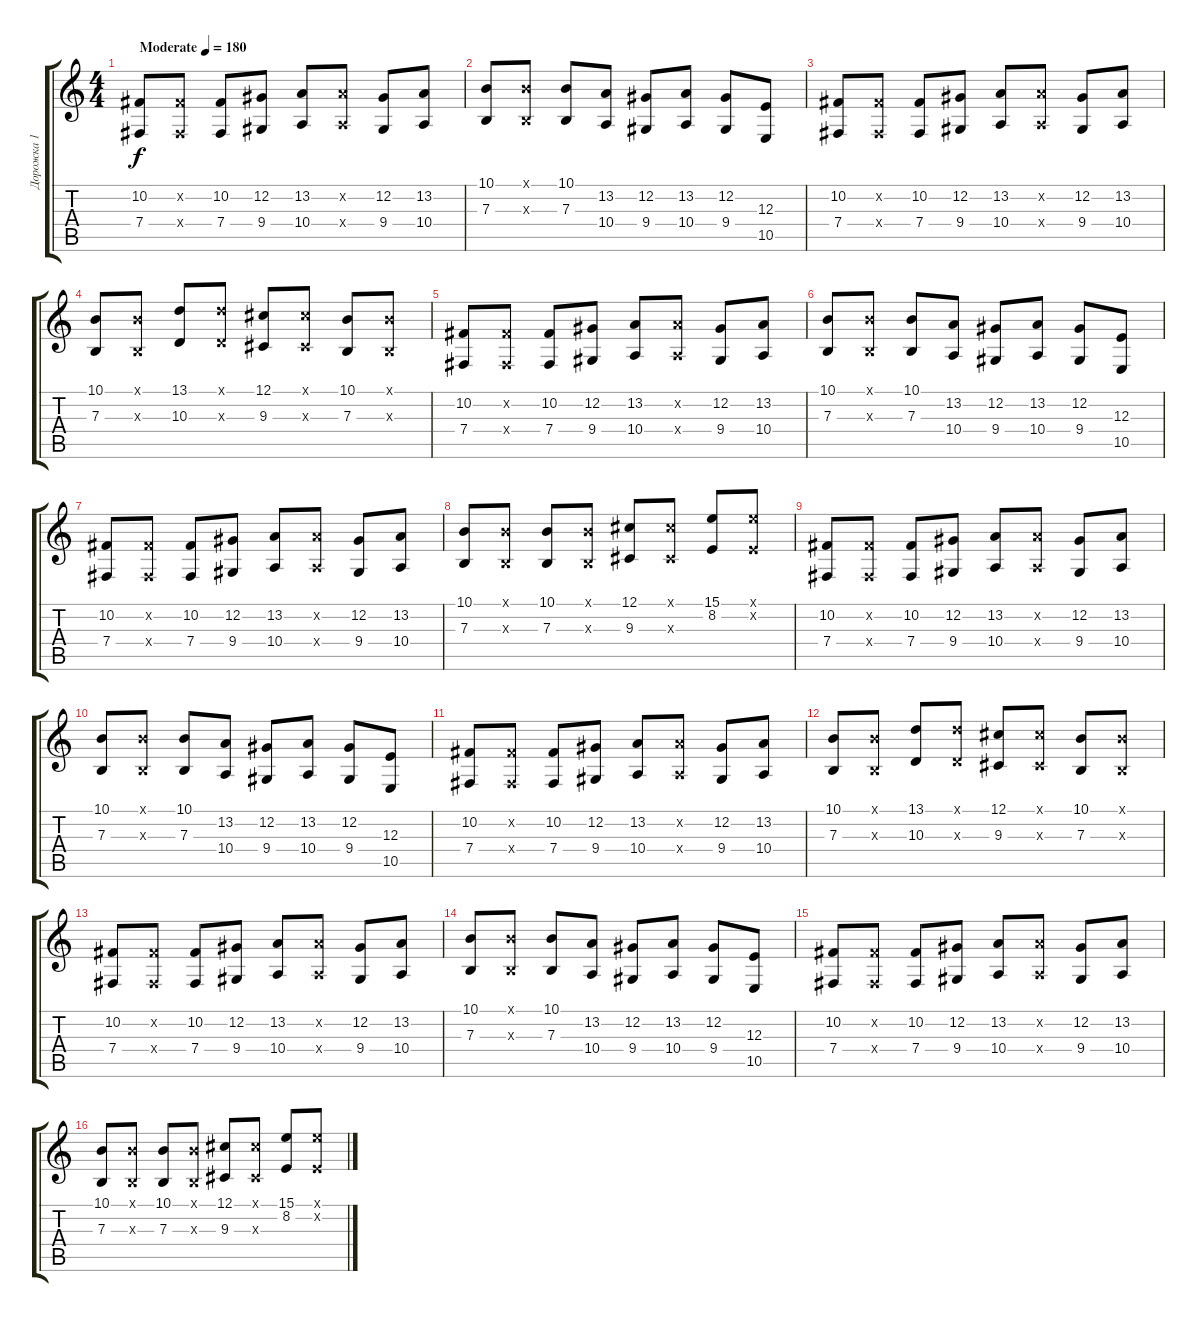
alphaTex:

\track ("Дорожка 1" "Дорожка 1") {instrument tremolostrings}
\staff {score tabs}
\tuning (Db4 Ab3 E3 B2 Gb2 Db2) {hide}
\ts (4 4)
\tempo (180 "Moderate")
\clef g2
\ks c
(10.2 7.4).8{dy f instrument tremolostrings} (10.2{x} 7.4{x}).8 (10.2 7.4).8 (12.2 9.4).8 (13.2 10.4).8 (13.2{x} 10.4{x}).8 (12.2 9.4).8 (13.2 10.4).8 |
(10.1 7.3).8 (10.1{x} 7.3{x}).8 (10.1 7.3).8 (13.2 10.4).8 (12.2 9.4).8 (13.2 10.4).8 (12.2 9.4).8 (12.3 10.5).8 |
(10.2 7.4).8 (10.2{x} 7.4{x}).8 (10.2 7.4).8 (12.2 9.4).8 (13.2 10.4).8 (13.2{x} 10.4{x}).8 (12.2 9.4).8 (13.2 10.4).8 |
(10.1 7.3).8 (10.1{x} 7.3{x}).8 (13.1 10.3).8 (13.1{x} 10.3{x}).8 (12.1 9.3).8 (12.1{x} 9.3{x}).8 (10.1 7.3).8 (10.1{x} 7.3{x}).8 |
(10.2 7.4).8 (10.2{x} 7.4{x}).8 (10.2 7.4).8 (12.2 9.4).8 (13.2 10.4).8 (13.2{x} 10.4{x}).8 (12.2 9.4).8 (13.2 10.4).8 |
(10.1 7.3).8 (10.1{x} 7.3{x}).8 (10.1 7.3).8 (13.2 10.4).8 (12.2 9.4).8 (13.2 10.4).8 (12.2 9.4).8 (12.3 10.5).8 |
(10.2 7.4).8 (10.2{x} 7.4{x}).8 (10.2 7.4).8 (12.2 9.4).8 (13.2 10.4).8 (13.2{x} 10.4{x}).8 (12.2 9.4).8 (13.2 10.4).8 |
(10.1 7.3).8 (10.1{x} 7.3{x}).8 (10.1 7.3).8 (10.1{x} 7.3{x}).8 (12.1 9.3).8 (12.1{x} 9.3{x}).8 (15.1 8.2).8 (15.1{x} 8.2{x}).8 |
(10.2 7.4).8 (10.2{x} 7.4{x}).8 (10.2 7.4).8 (12.2 9.4).8 (13.2 10.4).8 (13.2{x} 10.4{x}).8 (12.2 9.4).8 (13.2 10.4).8 |
(10.1 7.3).8 (10.1{x} 7.3{x}).8 (10.1 7.3).8 (13.2 10.4).8 (12.2 9.4).8 (13.2 10.4).8 (12.2 9.4).8 (12.3 10.5).8 |
(10.2 7.4).8 (10.2{x} 7.4{x}).8 (10.2 7.4).8 (12.2 9.4).8 (13.2 10.4).8 (13.2{x} 10.4{x}).8 (12.2 9.4).8 (13.2 10.4).8 |
(10.1 7.3).8 (10.1{x} 7.3{x}).8 (13.1 10.3).8 (13.1{x} 10.3{x}).8 (12.1 9.3).8 (12.1{x} 9.3{x}).8 (10.1 7.3).8 (10.1{x} 7.3{x}).8 |
(10.2 7.4).8 (10.2{x} 7.4{x}).8 (10.2 7.4).8 (12.2 9.4).8 (13.2 10.4).8 (13.2{x} 10.4{x}).8 (12.2 9.4).8 (13.2 10.4).8 |
(10.1 7.3).8 (10.1{x} 7.3{x}).8 (10.1 7.3).8 (13.2 10.4).8 (12.2 9.4).8 (13.2 10.4).8 (12.2 9.4).8 (12.3 10.5).8 |
(10.2 7.4).8 (10.2{x} 7.4{x}).8 (10.2 7.4).8 (12.2 9.4).8 (13.2 10.4).8 (13.2{x} 10.4{x}).8 (12.2 9.4).8 (13.2 10.4).8 |
(10.1 7.3).8 (10.1{x} 7.3{x}).8 (10.1 7.3).8 (10.1{x} 7.3{x}).8 (12.1 9.3).8 (12.1{x} 9.3{x}).8 (15.1 8.2).8 (15.1{x} 8.2{x}).8
